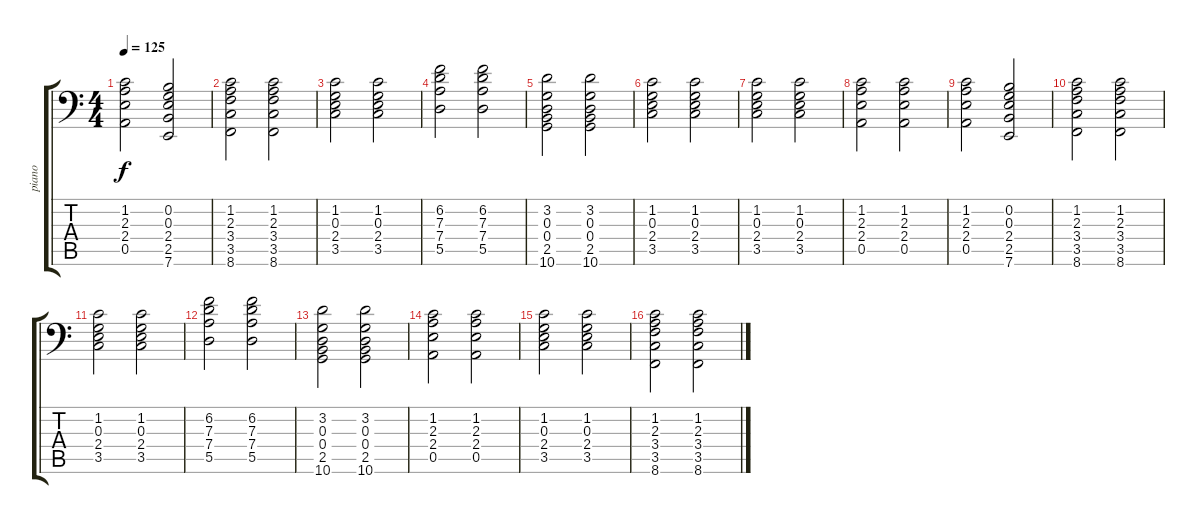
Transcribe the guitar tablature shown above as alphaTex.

\track ("piano" "piano") {instrument brightacousticpiano}
\staff {score tabs}
\tuning (A4 B3 G3 D3 A2 A1) {hide}
\ts (4 4)
\tempo 125
\clef f4
\ks c
(1.2 2.3 2.4 0.5).2{dy f} (0.2 0.3 2.4 2.5 7.6).2 |
(1.2 2.3 3.4 3.5 8.6).2 (1.2 2.3 3.4 3.5 8.6).2 |
(1.2 0.3 2.4 3.5).2 (1.2 0.3 2.4 3.5).2 |
(6.2 7.3 7.4 5.5).2 (6.2 7.3 7.4 5.5).2 |
(3.2 0.3 0.4 2.5 10.6).2 (3.2 0.3 0.4 2.5 10.6).2 |
(1.2 0.3 2.4 3.5).2 (1.2 0.3 2.4 3.5).2 |
(1.2 0.3 2.4 3.5).2 (1.2 0.3 2.4 3.5).2 |
(1.2 2.3 2.4 0.5).2 (1.2 2.3 2.4 0.5).2 |
(1.2 2.3 2.4 0.5).2 (0.2 0.3 2.4 2.5 7.6).2 |
(1.2 2.3 3.4 3.5 8.6).2 (1.2 2.3 3.4 3.5 8.6).2 |
(1.2 0.3 2.4 3.5).2 (1.2 0.3 2.4 3.5).2 |
(6.2 7.3 7.4 5.5).2 (6.2 7.3 7.4 5.5).2 |
(3.2 0.3 0.4 2.5 10.6).2 (3.2 0.3 0.4 2.5 10.6).2 |
(1.2 2.3 2.4 0.5).2 (1.2 2.3 2.4 0.5).2 |
(1.2 0.3 2.4 3.5).2 (1.2 0.3 2.4 3.5).2 |
(1.2 2.3 3.4 3.5 8.6).2 (1.2 2.3 3.4 3.5 8.6).2
